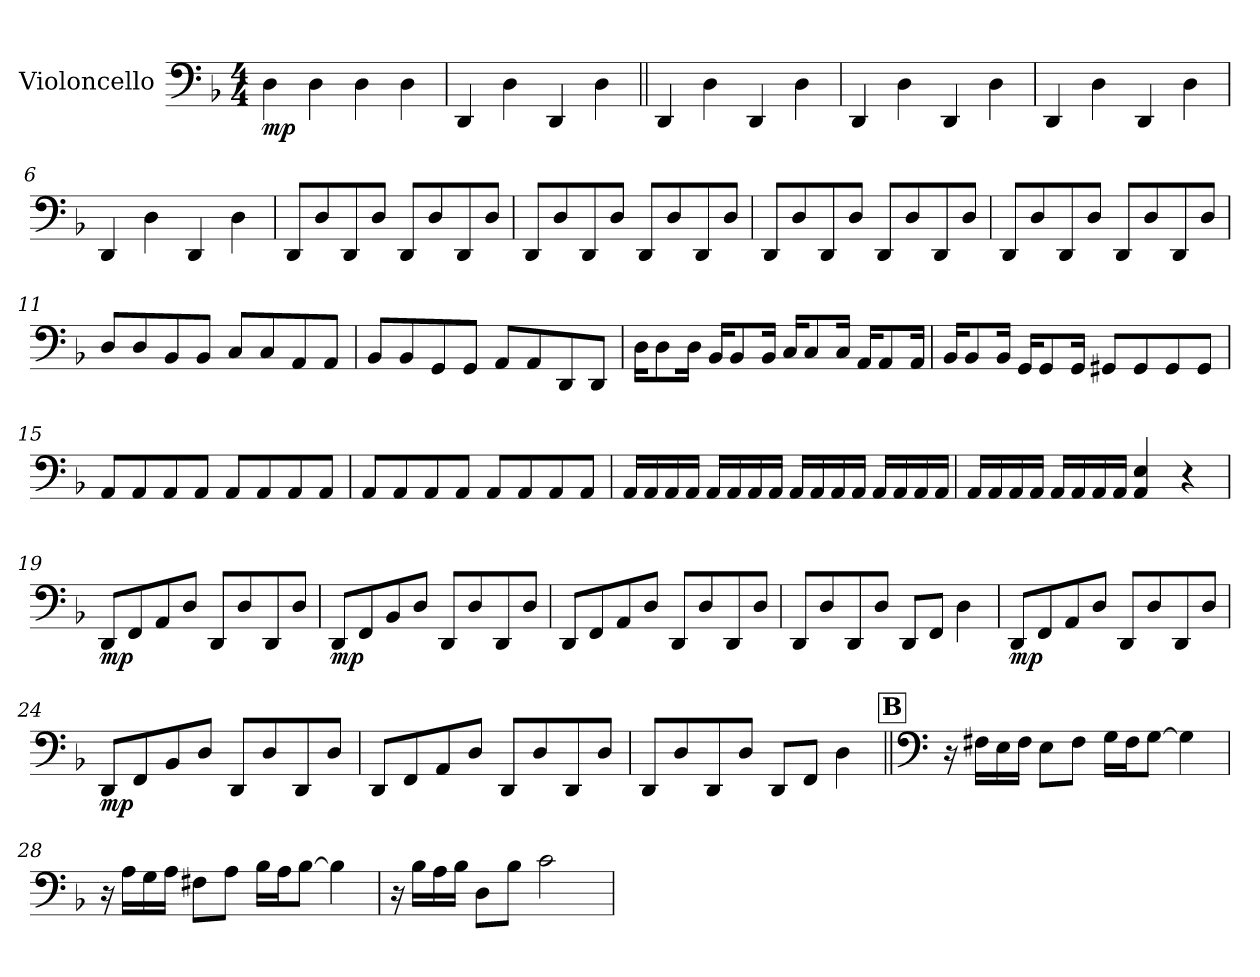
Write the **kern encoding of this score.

**kern	**dynam
*part1	*part1
*staff1	*staff1
*I"Violoncello	*
*I'Vc.	*
*clefF4	*
*k[b-]	*
*M4/4	*
*MM90	*
=1	=1
!	!LO:DY:b
4D\	mp
4D\	.
4D\	.
4D\	.
=2	=2
4DD/	.
4D\	.
4DD/	.
4D\	.
=3||	=3||
4DD/	.
4D\	.
4DD/	.
4D\	.
=4	=4
4DD/	.
4D\	.
4DD/	.
4D\	.
=5	=5
4DD/	.
4D\	.
4DD/	.
4D\	.
=6	=6
4DD/	.
4D\	.
4DD/	.
4D\	.
=7	=7
8DD/L	.
8D/	.
8DD/	.
8D/J	.
8DD/L	.
8D/	.
8DD/	.
8D/J	.
!!LO:LB:g=z
=8	=8
8DD/L	.
8D/	.
8DD/	.
8D/J	.
8DD/L	.
8D/	.
8DD/	.
8D/J	.
=9	=9
8DD/L	.
8D/	.
8DD/	.
8D/J	.
8DD/L	.
8D/	.
8DD/	.
8D/J	.
=10	=10
8DD/L	.
8D/	.
8DD/	.
8D/J	.
8DD/L	.
8D/	.
8DD/	.
8D/J	.
=11	=11
8D/L	.
8D/	.
8BB-/	.
8BB-/J	.
8C/L	.
8C/	.
8AA/	.
8AA/J	.
=12	=12
8BB-/L	.
8BB-/	.
8GG/	.
8GG/J	.
8AA/L	.
8AA/	.
8DD/	.
8DD/J	.
!!LO:LB:g=z
=13	=13
16D\KL	.
8D\	.
16D\Jk	.
16BB-/KL	.
8BB-/	.
16BB-/Jk	.
16C/KL	.
8C/	.
16C/Jk	.
16AA/KL	.
8AA/	.
16AA/Jk	.
=14	=14
16BB-/KL	.
8BB-/	.
16BB-/Jk	.
16GG/KL	.
8GG/	.
16GG/Jk	.
8GG#X/L	.
8GG#/	.
8GG#/	.
8GG#/J	.
=15	=15
8AA/L	.
8AA/	.
8AA/	.
8AA/J	.
8AA/L	.
8AA/	.
8AA/	.
8AA/J	.
=16	=16
8AA/L	.
8AA/	.
8AA/	.
8AA/J	.
8AA/L	.
8AA/	.
8AA/	.
8AA/J	.
!!LO:LB:g=z
=17	=17
16AA/LL	.
16AA/	.
16AA/	.
16AA/JJ	.
16AA/LL	.
16AA/	.
16AA/	.
16AA/JJ	.
16AA/LL	.
16AA/	.
16AA/	.
16AA/JJ	.
16AA/LL	.
16AA/	.
16AA/	.
16AA/JJ	.
=18	=18
16AA/LL	.
16AA/	.
16AA/	.
16AA/JJ	.
16AA/LL	.
16AA/	.
16AA/	.
16AA/JJ	.
4AA/ 4E/	.
4r	.
=19	=19
!	!LO:DY:b
8DD/L	mp
8FF/	.
8AA/	.
8D/J	.
8DD/L	.
8D/	.
8DD/	.
8D/J	.
=20	=20
!	!LO:DY:b
8DD/L	mp
8FF/	.
8BB-/	.
8D/J	.
8DD/L	.
8D/	.
8DD/	.
8D/J	.
!!LO:LB:g=z
=21	=21
8DD/L	.
8FF/	.
8AA/	.
8D/J	.
8DD/L	.
8D/	.
8DD/	.
8D/J	.
=22	=22
8DD/L	.
8D/	.
8DD/	.
8D/J	.
8DD/L	.
8FF/J	.
4D\	.
=23	=23
!	!LO:DY:b
8DD/L	mp
8FF/	.
8AA/	.
8D/J	.
8DD/L	.
8D/	.
8DD/	.
8D/J	.
=24	=24
!	!LO:DY:b
8DD/L	mp
8FF/	.
8BB-/	.
8D/J	.
8DD/L	.
8D/	.
8DD/	.
8D/J	.
=25	=25
8DD/L	.
8FF/	.
8AA/	.
8D/J	.
8DD/L	.
8D/	.
8DD/	.
8D/J	.
!!LO:LB:g=z
=26	=26
8DD/L	.
8D/	.
8DD/	.
8D/J	.
8DD/L	.
8FF/J	.
4D\	.
!!LO:REH:place=s1:a:B:fs=14:t=B
=27||	=27||
*clefF4	*
16r	.
16F#X\LL	.
16E\	.
16F#\JJ	.
8E\L	.
8F#\J	.
16G\LL	.
16F#\J	.
[8G\J	.
4G\]	.
=28	=28
16r	.
16A\LL	.
16G\	.
16A\JJ	.
8F#X\L	.
8A\J	.
16B-\LL	.
16A\J	.
[8B-\J	.
4B-\]	.
=29	=29
16r	.
16B-\LL	.
16A\	.
16B-\JJ	.
8D\L	.
8B-\J	.
2c\	.
=	=
*-	*-
